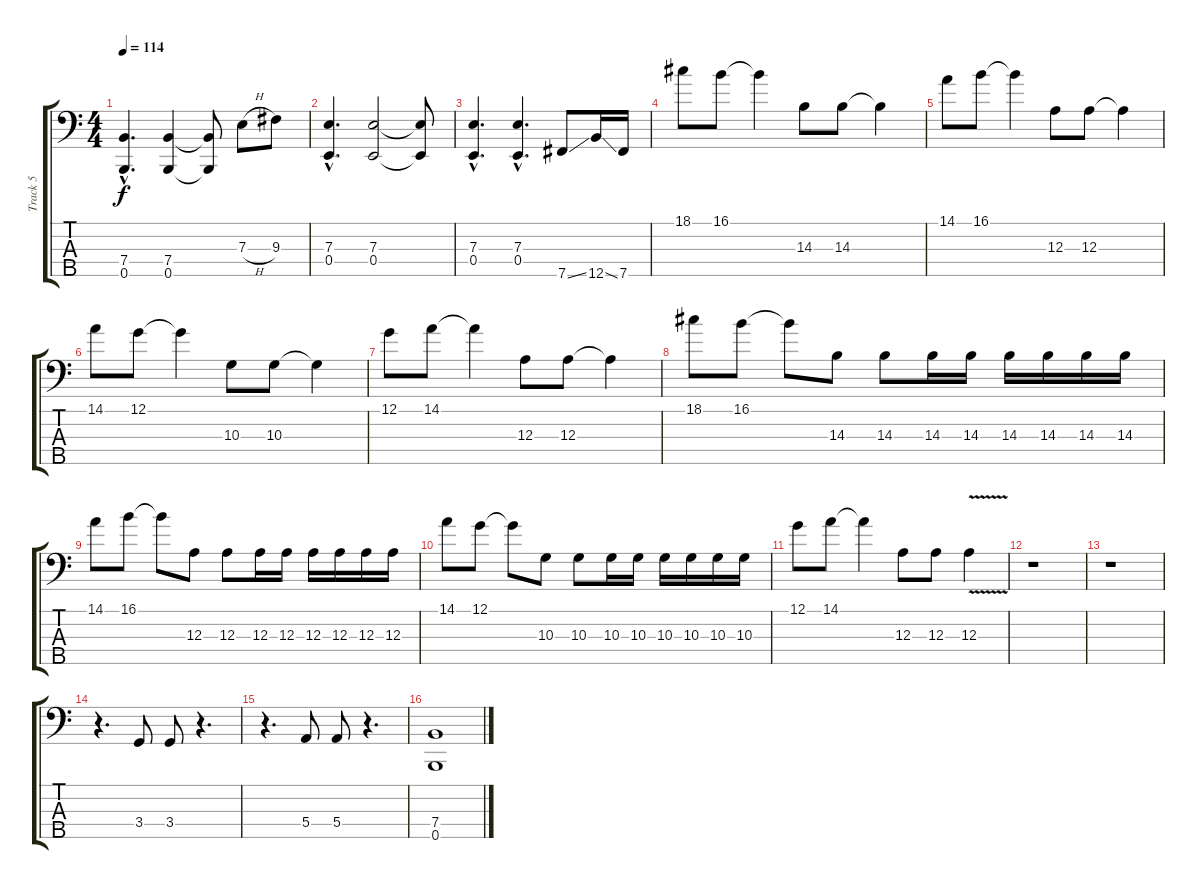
\track ("Track 5" "Track 5") {instrument electricbassfinger}
\staff {score tabs}
\tuning (G2 D2 A1 E1 B0) {hide}
\ts (4 4)
\tempo 114
\clef f4
\ks c
(7.4{hac} 0.5{hac}).4{d dy f} (7.4 0.5).4 (7.4{t} 0.5{t}).8 7.3{h}.8 9.3.8 |
(7.3{hac} 0.4{hac}).4{d} (7.3 0.4).2 (7.3{t} 0.4{t}).8 |
(7.3{hac} 0.4{hac}).4{d} (7.3{hac} 0.4{hac}).4{d} 7.5{ss}.8 12.5{ss}.16 7.5.16 |
18.1.8 16.1.8 16.1{t}.4 14.3.8 14.3.8 14.3{t}.4 |
14.1.8 16.1.8 16.1{t}.4 12.3.8 12.3.8 12.3{t}.4 |
14.1.8 12.1.8 12.1{t}.4 10.3.8 10.3.8 10.3{t}.4 |
12.1.8 14.1.8 14.1{t}.4 12.3.8 12.3.8 12.3{t}.4 |
18.1.8 16.1.8 16.1{t}.8 14.3.8 14.3.8 14.3.16 14.3.16 14.3.16 14.3.16 14.3.16 14.3.16 |
14.1.8 16.1.8 16.1{t}.8 12.3.8 12.3.8 12.3.16 12.3.16 12.3.16 12.3.16 12.3.16 12.3.16 |
14.1.8 12.1.8 12.1{t}.8 10.3.8 10.3.8 10.3.16 10.3.16 10.3.16 10.3.16 10.3.16 10.3.16 |
12.1.8 14.1.8 14.1{t}.4 12.3.8 12.3.8 12.3{v}.4 |
r.1 |
r.1 |
r.4{d} 3.4.8 3.4.8 r.4{d} |
r.4{d} 5.4.8 5.4.8 r.4{d} |
(7.4 0.5).1
